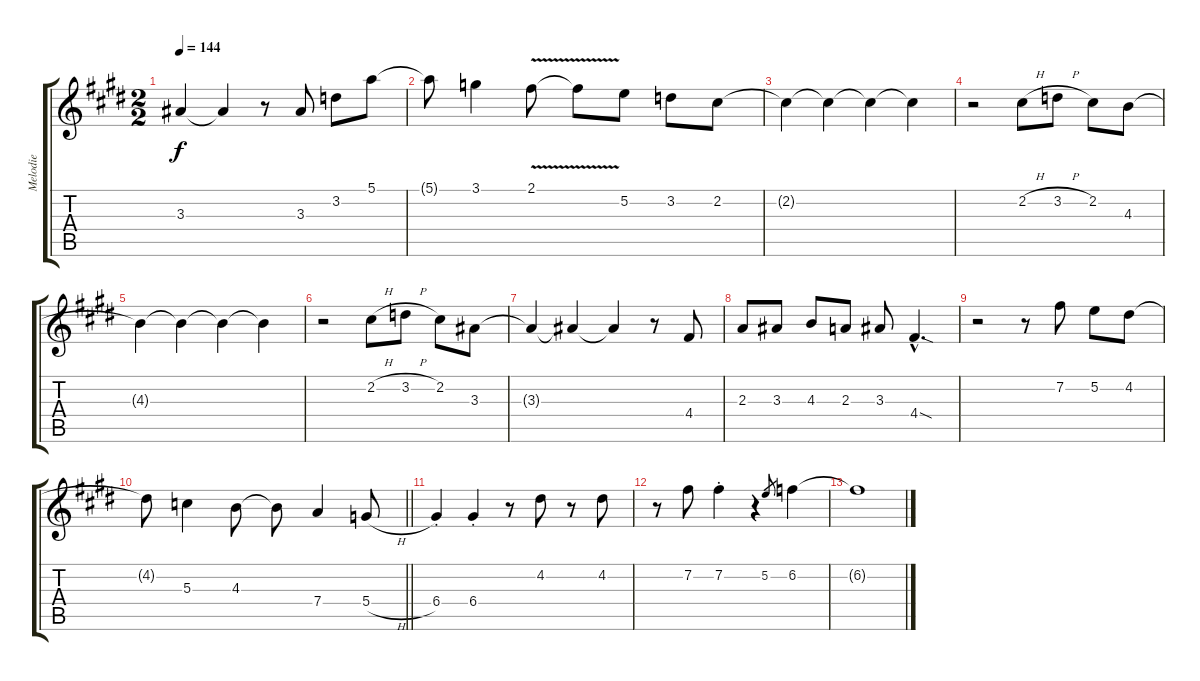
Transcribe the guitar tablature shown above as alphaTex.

\track ("Melodie" "Melodie") {instrument acousticguitarnylon}
\staff {score tabs}
\tuning (E4 B3 G3 D3 A2 E2) {hide}
\ts (2 2)
\tempo 144
\clef g2
\ks e
3.3{t}.4{dy f} 3.3{t}.4 r.8 3.3.8 3.2.8 5.1.8 |
5.1{t}.8 3.1.4 2.1{v}.8 2.1{t}.8 5.2.8 3.2.8 2.2.8 |
2.2{t}.4 2.2{t}.4 2.2{t}.4 2.2{t}.4 |
r.2 2.2{h}.8 3.2{h}.8 2.2.8 4.3.8 |
4.3{t}.4 4.3{t}.4 4.3{t}.4 4.3{t}.4 |
r.2 2.2{h}.8 3.2{h}.8 2.2.8 3.3.8 |
3.3{t}.4 3.3{t}.4 3.3{t}.4 r.8 4.4.8 |
2.3.8 3.3.8 4.3.8 2.3.8 3.3.8 4.4{sod hac}.4{d} |
r.2 r.8 7.2.8 5.2.8 4.2.8 |
\barLineRight lightlight
4.2{t}.8 5.3.4 4.3.8 4.3{t}.8 7.4.4 5.4{h}.8 |
6.4{st}.4 6.4{st}.4 r.8 4.2.8 r.8 4.2.8 |
r.8 7.2.8 7.2{st}.4 r.4 5.2.8{gr} 6.2.4 |
6.2{t}.1
